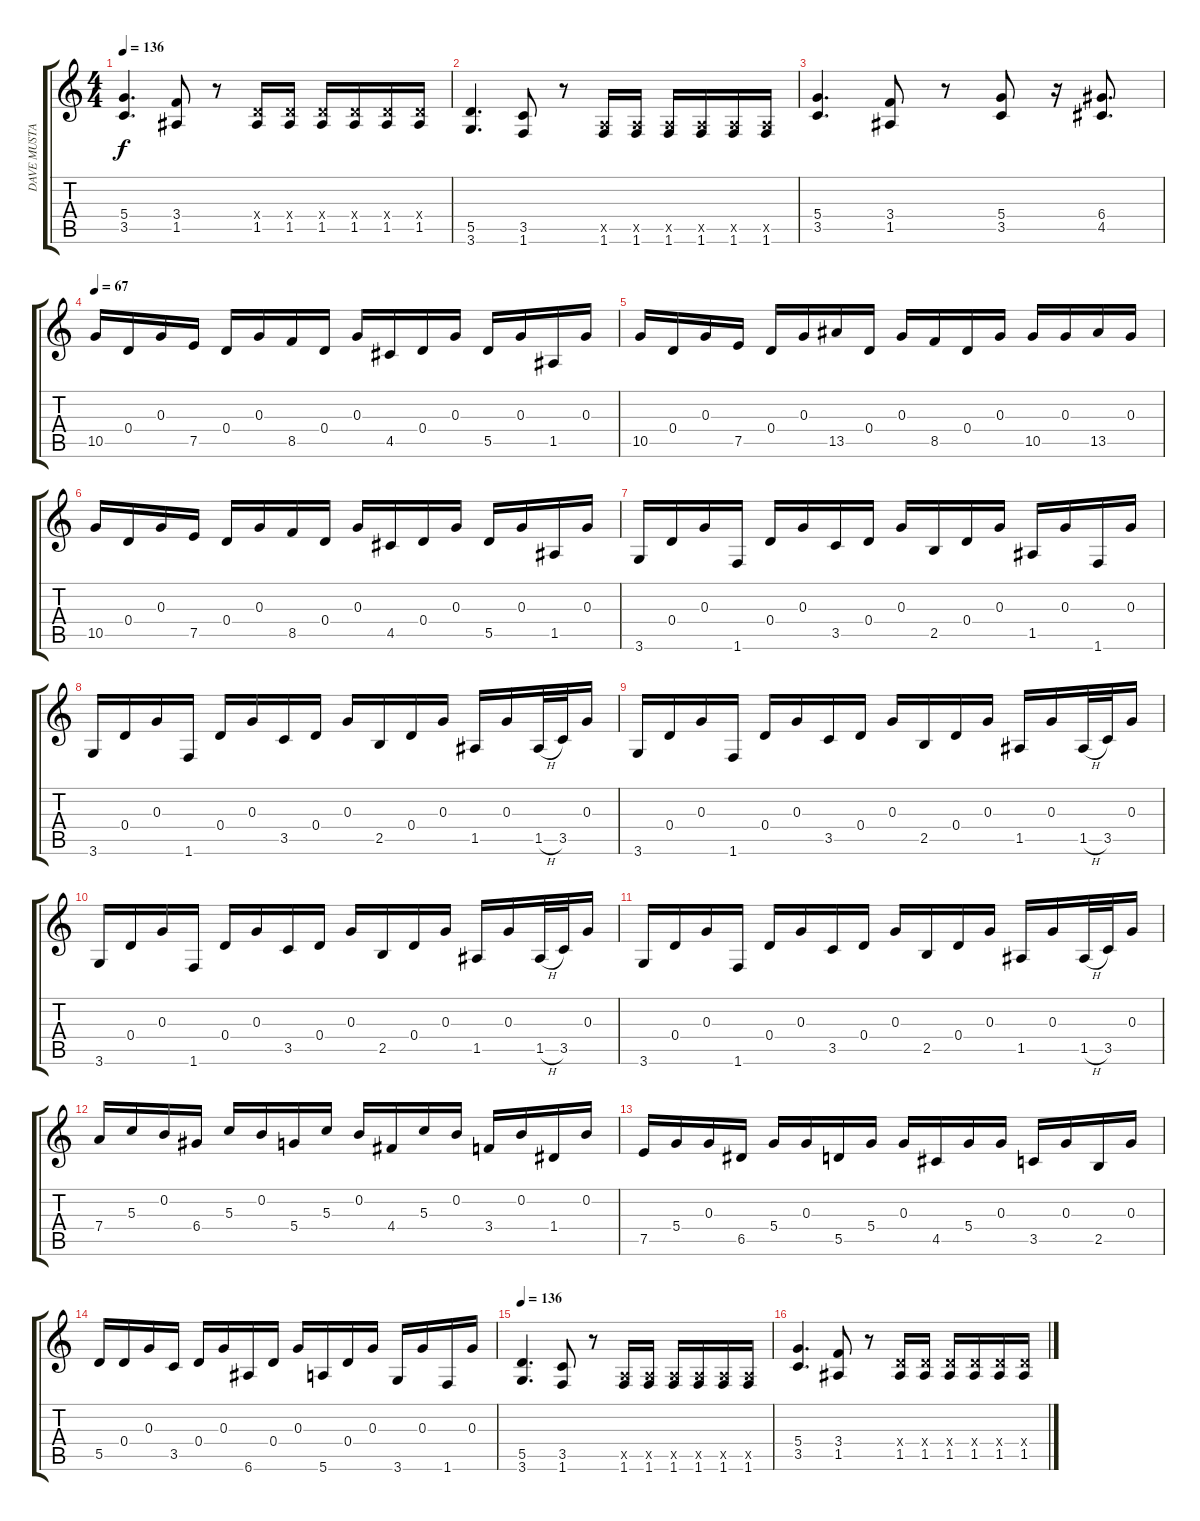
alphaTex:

\track ("DAVE MUSTAINE" "DAVE MUSTA") {instrument electricguitarclean}
\staff {score tabs}
\tuning (E4 B3 G3 D3 A2 E2) {hide}
\ts (4 4)
\tempo 136
\clef g2
\ks c
(5.4 3.5).4{d dy f} (3.4 1.5).8 r.8 (0.4{x} 1.5).16 (0.4{x} 1.5).16 (0.4{x} 1.5).16 (0.4{x} 1.5).16 (0.4{x} 1.5).16 (0.4{x} 1.5).16 |
(5.5 3.6).4{d} (3.5 1.6).8 r.8 (0.5{x} 1.6).16 (0.5{x} 1.6).16 (0.5{x} 1.6).16 (0.5{x} 1.6).16 (0.5{x} 1.6).16 (0.5{x} 1.6).16 |
(5.4 3.5).4{d} (3.4 1.5).8 r.8 (5.4 3.5).8 r.16 (6.4 4.5).8{d} |
\tempo 67
10.5.16{instrument electricguitarclean} 0.4.16 0.3.16 7.5.16 0.4.16 0.3.16 8.5.16 0.4.16 0.3.16 4.5.16 0.4.16 0.3.16 5.5.16 0.3.16 1.5.16 0.3.16 |
10.5.16 0.4.16 0.3.16 7.5.16 0.4.16 0.3.16 13.5.16 0.4.16 0.3.16 8.5.16 0.4.16 0.3.16 10.5.16 0.3.16 13.5.16 0.3.16 |
10.5.16 0.4.16 0.3.16 7.5.16 0.4.16 0.3.16 8.5.16 0.4.16 0.3.16 4.5.16 0.4.16 0.3.16 5.5.16 0.3.16 1.5.16 0.3.16 |
3.6.16 0.4.16 0.3.16 1.6.16 0.4.16 0.3.16 3.5.16 0.4.16 0.3.16 2.5.16 0.4.16 0.3.16 1.5.16 0.3.16 1.6.16 0.3.16 |
3.6.16 0.4.16 0.3.16 1.6.16 0.4.16 0.3.16 3.5.16 0.4.16 0.3.16 2.5.16 0.4.16 0.3.16 1.5.16 0.3.16 1.5{h}.32 3.5.32 0.3.16 |
3.6.16 0.4.16 0.3.16 1.6.16 0.4.16 0.3.16 3.5.16 0.4.16 0.3.16 2.5.16 0.4.16 0.3.16 1.5.16 0.3.16 1.5{h}.32 3.5.32 0.3.16 |
3.6.16 0.4.16 0.3.16 1.6.16 0.4.16 0.3.16 3.5.16 0.4.16 0.3.16 2.5.16 0.4.16 0.3.16 1.5.16 0.3.16 1.5{h}.32 3.5.32 0.3.16 |
3.6.16 0.4.16 0.3.16 1.6.16 0.4.16 0.3.16 3.5.16 0.4.16 0.3.16 2.5.16 0.4.16 0.3.16 1.5.16 0.3.16 1.5{h}.32 3.5.32 0.3.16 |
7.4.16 5.3.16 0.2.16 6.4.16 5.3.16 0.2.16 5.4.16 5.3.16 0.2.16 4.4.16 5.3.16 0.2.16 3.4.16 0.2.16 1.4.16 0.2.16 |
7.5.16 5.4.16 0.3.16 6.5.16 5.4.16 0.3.16 5.5.16 5.4.16 0.3.16 4.5.16 5.4.16 0.3.16 3.5.16 0.3.16 2.5.16 0.3.16 |
5.5.16 0.4.16 0.3.16 3.5.16 0.4.16 0.3.16 6.6.16 0.4.16 0.3.16 5.6.16 0.4.16 0.3.16 3.6.16 0.3.16 1.6.16 0.3.16 |
\tempo 136
(5.5 3.6).4{d instrument distortionguitar} (3.5 1.6).8 r.8 (0.5{x} 1.6).16 (0.5{x} 1.6).16 (0.5{x} 1.6).16 (0.5{x} 1.6).16 (0.5{x} 1.6).16 (0.5{x} 1.6).16 |
(5.4 3.5).4{d} (3.4 1.5).8 r.8 (0.4{x} 1.5).16 (0.4{x} 1.5).16 (0.4{x} 1.5).16 (0.4{x} 1.5).16 (0.4{x} 1.5).16 (0.4{x} 1.5).16
